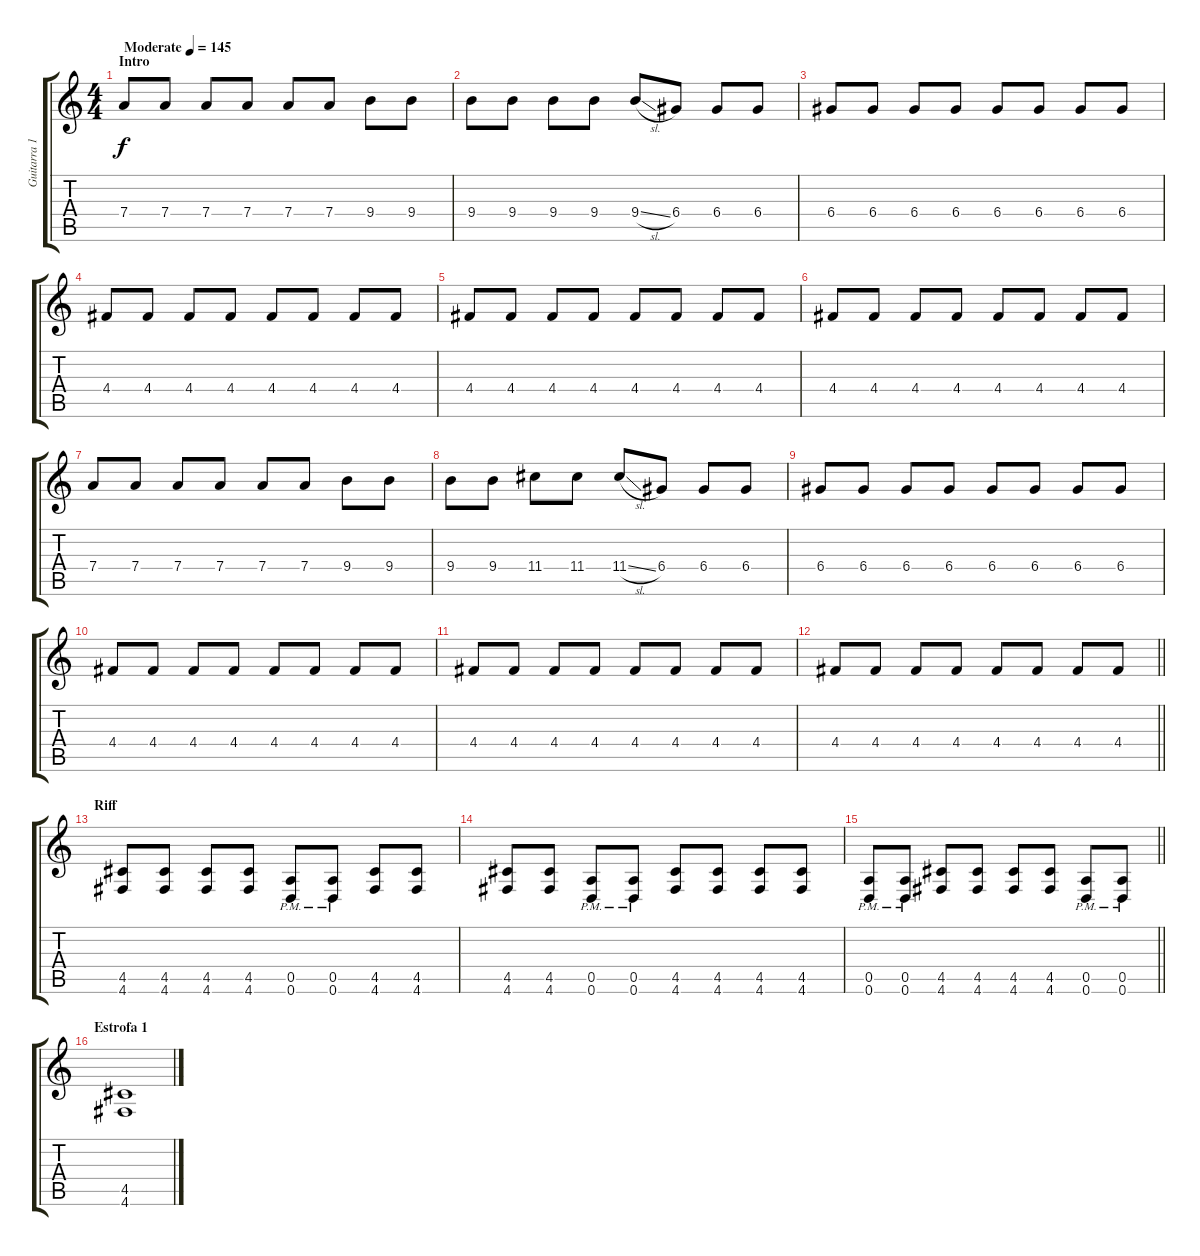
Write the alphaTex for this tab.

\track ("Guitarra 1" "Guitarra 1") {instrument distortionguitar}
\staff {score tabs}
\tuning (E4 B3 G3 D3 A2 D2) {hide}
\ts (4 4)
\section ("" "Intro")
\tempo (145 "Moderate")
\clef g2
\ks c
7.4.8{dy f instrument distortionguitar} 7.4.8 7.4.8 7.4.8 7.4.8 7.4.8 9.4.8 9.4.8 |
9.4.8 9.4.8 9.4.8 9.4.8 9.4{sl}.8 6.4.8 6.4.8 6.4.8 |
6.4.8 6.4.8 6.4.8 6.4.8 6.4.8 6.4.8 6.4.8 6.4.8 |
4.4.8 4.4.8 4.4.8 4.4.8 4.4.8 4.4.8 4.4.8 4.4.8 |
4.4.8 4.4.8 4.4.8 4.4.8 4.4.8 4.4.8 4.4.8 4.4.8 |
4.4.8 4.4.8 4.4.8 4.4.8 4.4.8 4.4.8 4.4.8 4.4.8 |
7.4.8 7.4.8 7.4.8 7.4.8 7.4.8 7.4.8 9.4.8 9.4.8 |
9.4.8 9.4.8 11.4.8 11.4.8 11.4{sl}.8 6.4.8 6.4.8 6.4.8 |
6.4.8 6.4.8 6.4.8 6.4.8 6.4.8 6.4.8 6.4.8 6.4.8 |
4.4.8 4.4.8 4.4.8 4.4.8 4.4.8 4.4.8 4.4.8 4.4.8 |
4.4.8 4.4.8 4.4.8 4.4.8 4.4.8 4.4.8 4.4.8 4.4.8 |
\barLineRight lightlight
4.4.8 4.4.8 4.4.8 4.4.8 4.4.8 4.4.8 4.4.8 4.4.8 |
\section ("" "Riff")
(4.5 4.6).8 (4.5 4.6).8 (4.5 4.6).8 (4.5 4.6).8 (0.5{pm} 0.6{pm}).8 (0.5{pm} 0.6{pm}).8 (4.5 4.6).8 (4.5 4.6).8 |
(4.5 4.6).8 (4.5 4.6).8 (0.5{pm} 0.6{pm}).8 (0.5{pm} 0.6{pm}).8 (4.5 4.6).8 (4.5 4.6).8 (4.5 4.6).8 (4.5 4.6).8 |
\barLineRight lightlight
(0.5{pm} 0.6{pm}).8 (0.5{pm} 0.6{pm}).8 (4.5 4.6).8 (4.5 4.6).8 (4.5 4.6).8 (4.5 4.6).8 (0.5{pm} 0.6{pm}).8 (0.5{pm} 0.6{pm}).8 |
\section ("" "Estrofa 1")
(4.5 4.6).1{instrument electricguitarjazz}
